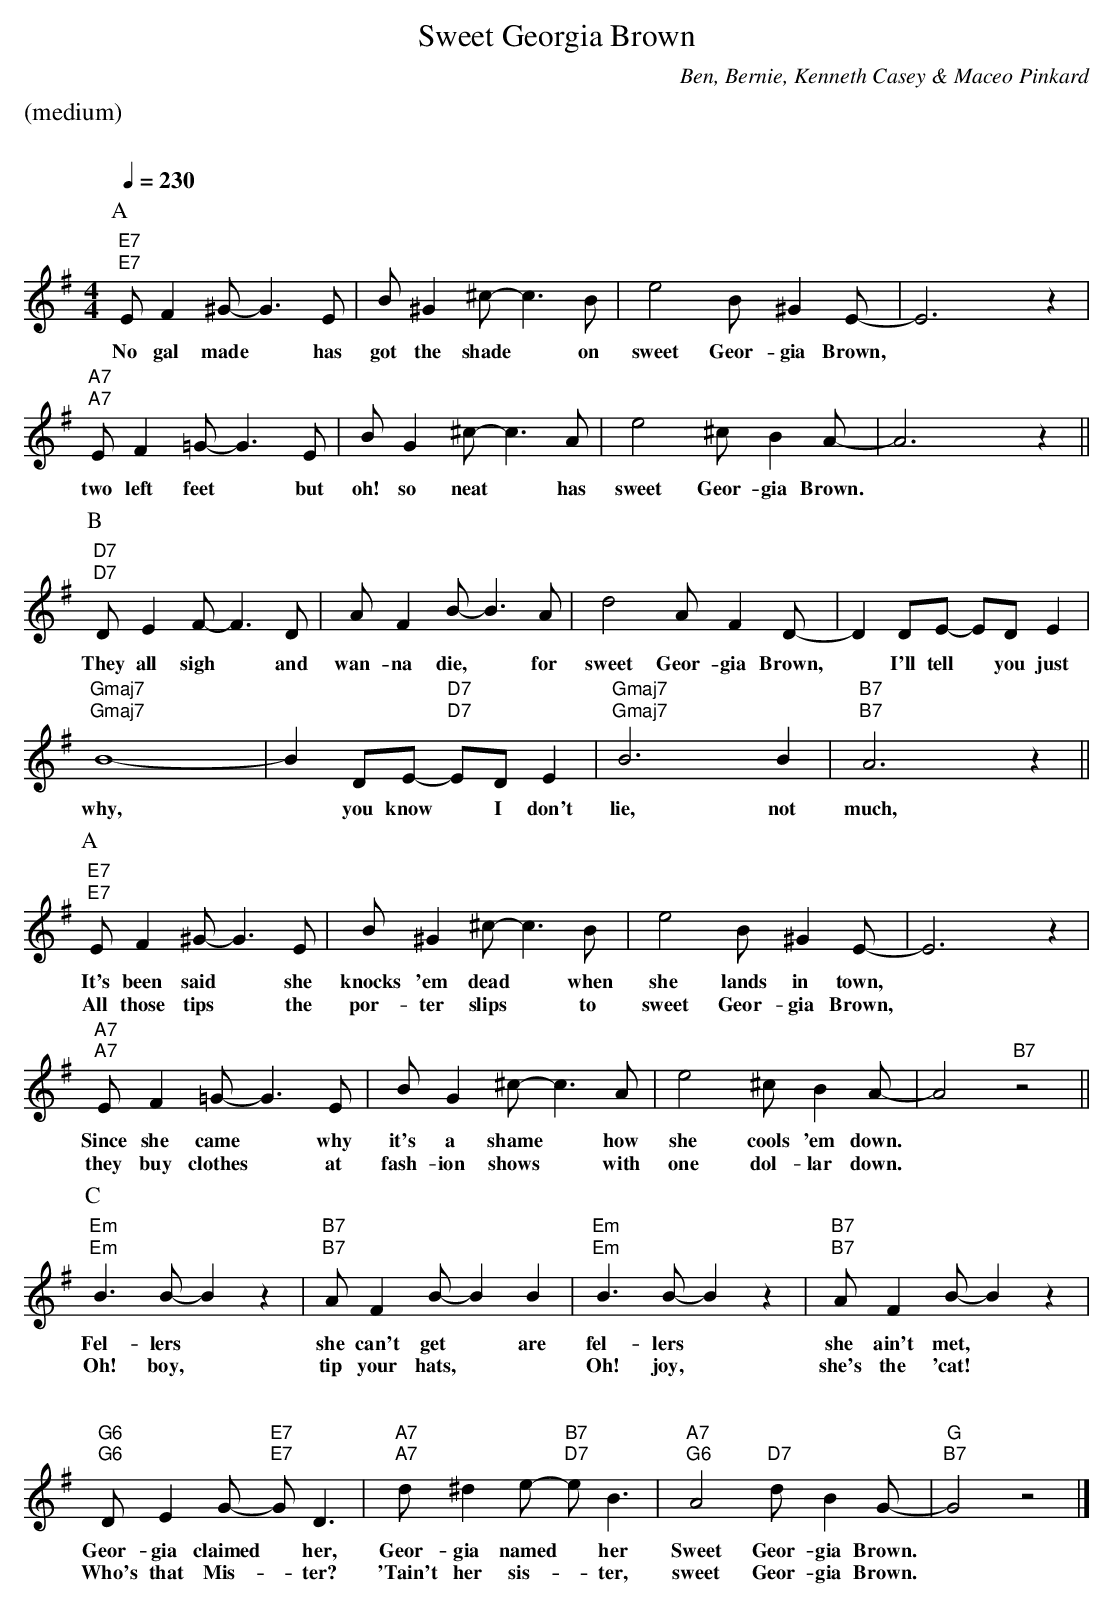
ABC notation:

X:1
T:Sweet Georgia Brown
M:4/4
L:1/8
C:Ben, Bernie, Kenneth Casey & Maceo Pinkard
Q:1/4=230
%%staves (chords melody)
K:G
%%text (medium)
%%vskip 20
P:A
V:chords
"E7"x4 x4 | x4 x4 | x4 x4 | x4 x4 |
"A7"x4 x4 | x4 x4 | x4 x4 | x4 x4 ||
V:melody
"E7"EF2^G-G3E | B^G2^c- c3B | e4 B^G2E- | E6z2 |
w:No gal made* has got the shade* on sweet Geor-gia Brown,*
"A7"EF2=G-G3E | BG2^c- c3A | e4^cB2A- | A6z2 ||
w:two left feet* but oh! so neat* has sweet Geor-gia Brown.*
P:B
V:chords
"D7"x4 x4 | x4 x4 | x4 x4 | x4 x4 |
"Gmaj7"x4 x4 | x4 "D7"x4 | "Gmaj7"x4 x4 | "B7"x4 x4 ||
V:melody
"D7"DE2F- F3D | AF2B-B3A | d4 AF2D- | D2DE- EDE2 |
w:They all sigh* and wan-na die,* for sweet Geor-gia Brown,* I'll tell* you just
"Gmaj7"B8- | B2DE- "D7"EDE2 | "Gmaj7"B6B2 | "B7"A6z2 ||
w:why,* you know* I don't lie, not much,
P:A
V:chords
"E7"x4 x4 | x4 x4 | x4 x4 | x4 x4 |
"A7"x4 x4 | x4 x4 | x4 x4 | x4 "B7"x4 ||
V:melody
"E7"EF2^G-G3E | B^G2^c- c3B | e4 B^G2E- | E6z2 |
w:It's been said* she knocks 'em dead* when she lands in town,*
w:All those tips* the por-ter slips* to sweet Geor-gia Brown,*
"A7"EF2=G-G3E | BG2^c- c3A | e4^cB2A- | A4z4 ||
w:Since she came* why it's a shame* how she cools 'em down.*
w:they buy clothes* at fash-ion shows* with one dol-lar down.*
P:C
V:chords
"Em"x4 x4 | "B7"x4 x4 | "Em"x4 x4 | "B7"x4 x4 |
"G6"x4 "E7"x4 | "A7"x4 "D7"x4 | "G6"x4 x4 | "B7"x4 x4 |]
V:melody
"Em"B3B-B2z2 | "B7"AF2B- B2B2 | "Em"B3B-B2z2 | "B7"AF2B- B2z2 |
w:Fel-lers* she can't get* are fel-lers* she ain't met,*
w:Oh! boy,* tip your hats,** Oh! joy,* she's the 'cat!*
"G6"DE2G- "E7"GD3 | "A7"d^d2e- "B7"eB3 | "A7"A4 "D7"dB2G- | "G"G4z4 |]
w:Geor-gia claimed* her, Geor-gia named* her Sweet Geor-gia Brown.*
w:Who's that Mis-*ter? 'Tain't her sis-*ter, sweet Geor-gia Brown.*
